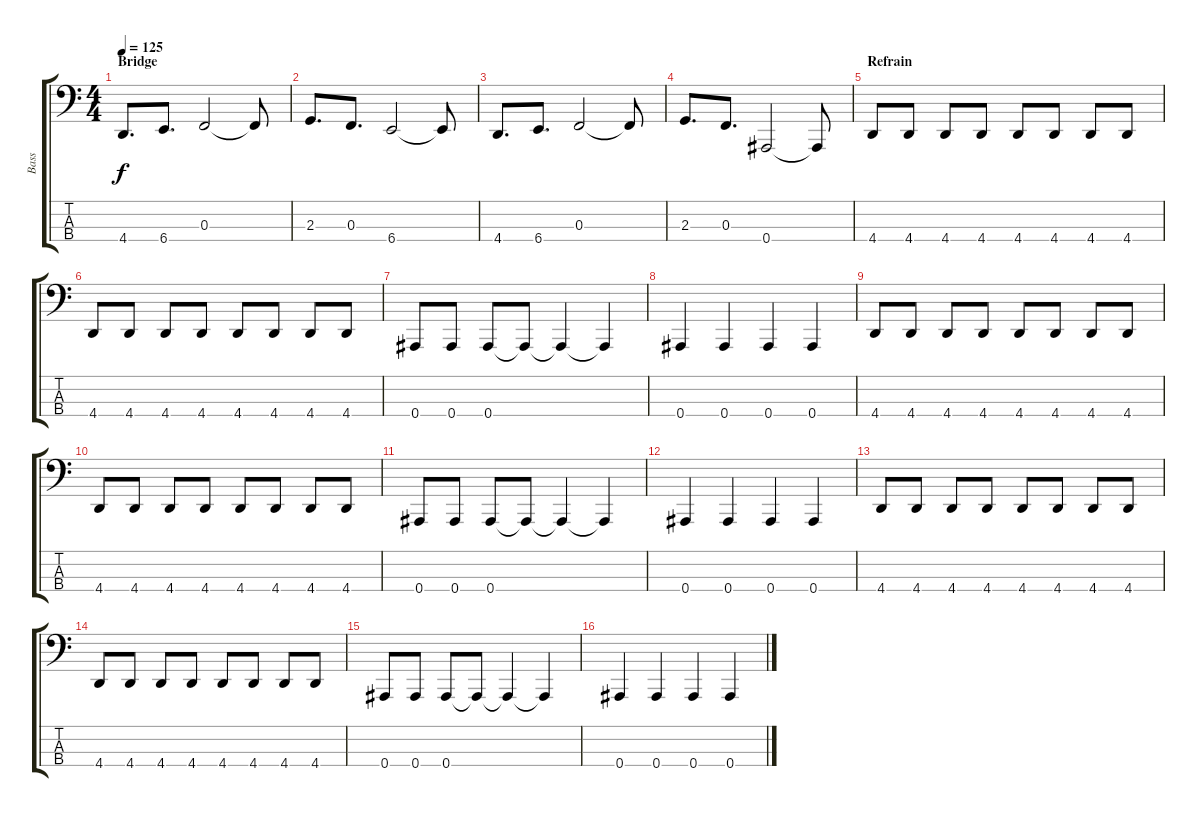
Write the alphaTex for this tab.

\track ("Bass" "Bass") {instrument electricbassfinger}
\staff {score tabs}
\tuning (Eb2 Bb1 F1 Bb0) {hide}
\ts (4 4)
\section ("" "Bridge")
\tempo 125
\clef f4
\ks c
4.4.8{d dy f volume 16} 6.4.8{d} 0.3.2 0.3{t}.8 |
2.3.8{d} 0.3.8{d} 6.4.2 6.4{t}.8 |
4.4.8{d} 6.4.8{d} 0.3.2 0.3{t}.8 |
2.3.8{d} 0.3.8{d} 0.4.2 0.4{t}.8 |
\section ("" "Refrain")
4.4.8 4.4.8 4.4.8 4.4.8 4.4.8 4.4.8 4.4.8 4.4.8 |
4.4.8 4.4.8 4.4.8 4.4.8 4.4.8 4.4.8 4.4.8 4.4.8 |
0.4.8 0.4.8 0.4.8 0.4{t}.8 0.4{t}.4 0.4{t}.4 |
0.4.4 0.4.4 0.4.4 0.4.4 |
4.4.8 4.4.8 4.4.8 4.4.8 4.4.8 4.4.8 4.4.8 4.4.8 |
4.4.8 4.4.8 4.4.8 4.4.8 4.4.8 4.4.8 4.4.8 4.4.8 |
0.4.8 0.4.8 0.4.8 0.4{t}.8 0.4{t}.4 0.4{t}.4 |
0.4.4 0.4.4 0.4.4 0.4.4 |
4.4.8 4.4.8 4.4.8 4.4.8 4.4.8 4.4.8 4.4.8 4.4.8 |
4.4.8 4.4.8 4.4.8 4.4.8 4.4.8 4.4.8 4.4.8 4.4.8 |
0.4.8 0.4.8 0.4.8 0.4{t}.8 0.4{t}.4 0.4{t}.4 |
0.4.4 0.4.4 0.4.4 0.4.4
